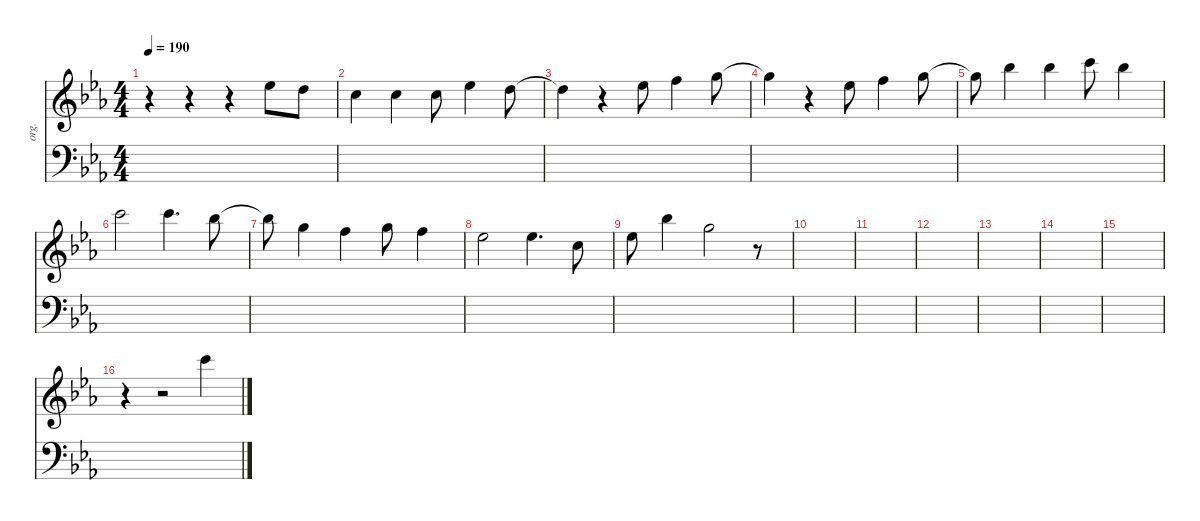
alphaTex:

\defaultSystemsLayout 4
\hideDynamics
\bracketExtendMode nobrackets
\track ("OrganOrPiano" "org.") {instrument drawbarorgan}
\staff {score}
\tuning (E4 B3 G3 D3 A2 E2)
\ts (4 4)
\tempo 190
\clef g2
\ks cminor
r.4{dy mf instrument drawbarorgan beam Down} r.4{beam Down} r.4{beam Down} 20.3{acc b}.8{beam Down} 10.1{acc forcenatural}.8{beam Down} |
8.1{acc forcenatural}.4{beam Down} 8.1{acc forcenatural}.4{beam Down} 8.1{acc forcenatural}.8{beam Down} 11.1{acc b}.4{beam Down} 10.1{acc forcenatural}.8{beam Down} |
10.1{t acc forcenatural}.4{beam Down} r.4{beam Down} 11.1{acc b}.8{beam Down} 13.1{acc forcenatural}.4{beam Down} 15.1{acc forcenatural}.8{beam Down} |
15.1{t acc forcenatural}.4{beam Down} r.4{beam Down} 11.1{acc b}.8{beam Down} 13.1{acc forcenatural}.4{beam Down} 15.1{acc forcenatural}.8{beam Down} |
15.1{t acc forcenatural}.8{beam Down} 18.1{acc b}.4{beam Down} 18.1{acc b}.4{beam Down} 20.1{acc forcenatural}.8{beam Down} 18.1{acc b}.4{beam Down} |
20.1{acc forcenatural}.2{beam Down} 20.1{acc forcenatural}.4{d beam Down} 18.1{acc b}.8{beam Down} |
18.1{t acc b}.8{beam Down} 15.1{acc forcenatural}.4{beam Down} 13.1{acc forcenatural}.4{beam Down} 15.1{acc forcenatural}.8{beam Down} 13.1{acc forcenatural}.4{beam Down} |
11.1{acc b}.2{beam Down} 11.1{acc b}.4{d beam Down} 8.1{acc forcenatural}.8{beam Down} |
11.1{acc b}.8{beam Down} 18.1{acc b}.4{beam Down} 15.1{acc forcenatural}.2{beam Down} r.8{beam Down} |
|
|
|
|
|
|
r.4{beam Down} r.2{beam Down} 20.1{acc forcenatural}.4{beam Down}
\staff {score}
\tuning (G2 D2 A1 E1 B0)
\clef f4
\ottava regular
\simile none
\ks cminor
|
|
|
|
|
|
|
|
|
|
|
|
|
|
|
